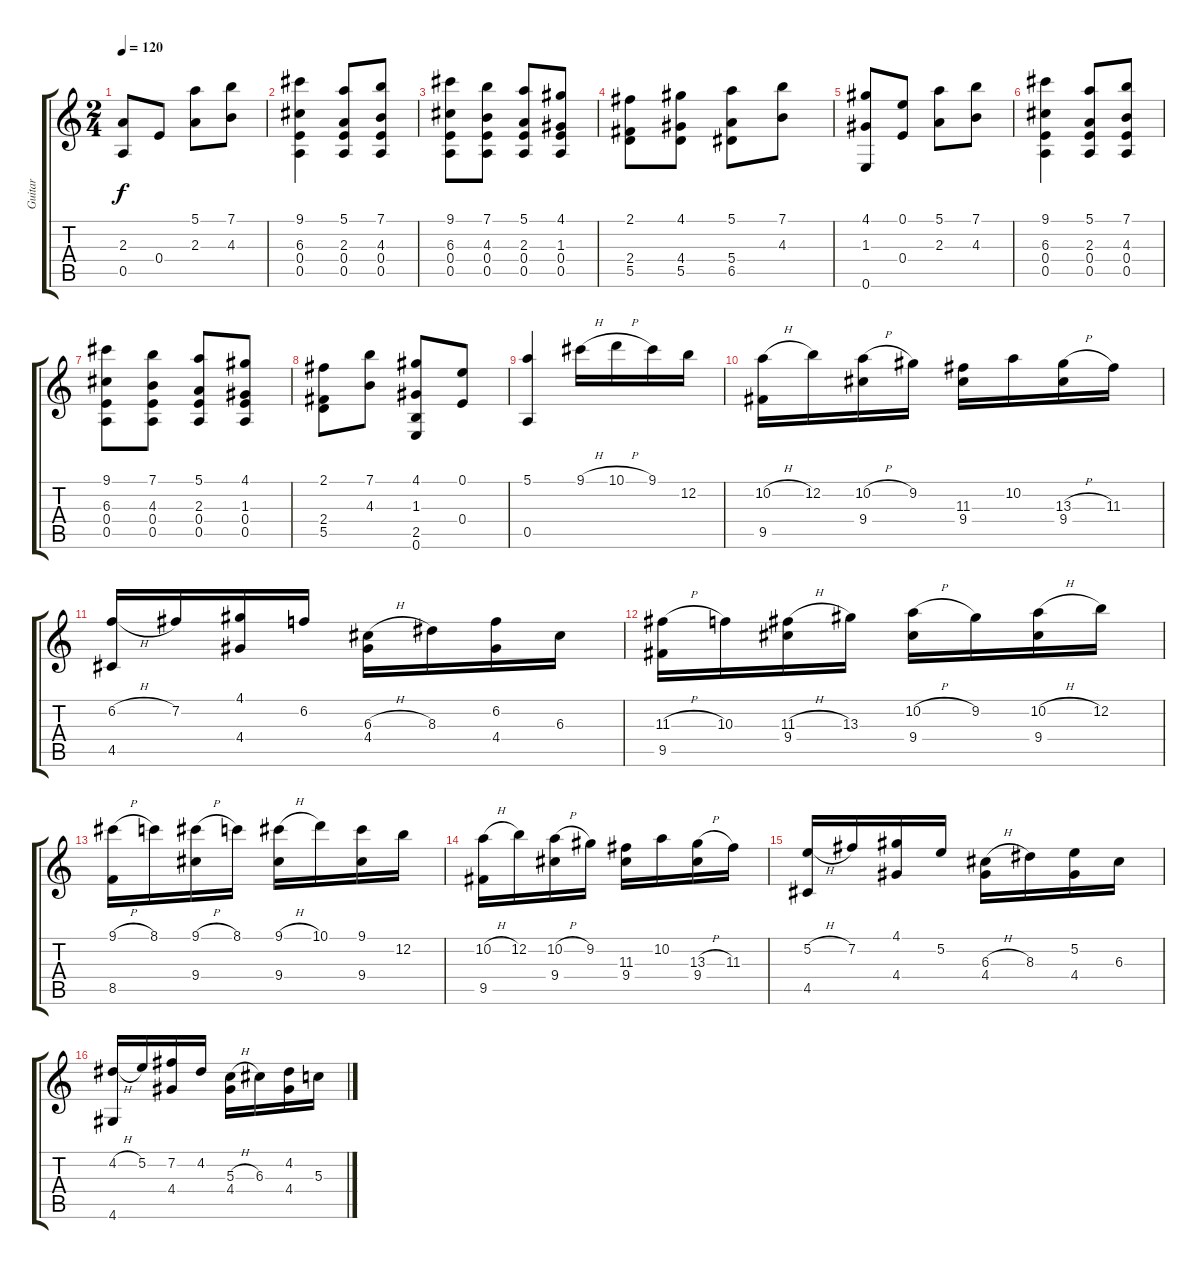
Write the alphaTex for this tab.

\track ("Guitar" "Guitar") {instrument acousticguitarnylon}
\staff {score tabs}
\tuning (E4 B3 G3 E3 A2 E2) {hide}
\ts (2 4)
\tempo 120
\clef g2
\ks c
(2.3 0.5).8{dy f} 0.4.8 (5.1 2.3).8 (7.1 4.3).8 |
(9.1 6.3 0.4 0.5).4 (5.1 2.3 0.4 0.5).8 (7.1 4.3 0.4 0.5).8 |
(9.1 6.3 0.4 0.5).8 (7.1 4.3 0.4 0.5).8 (5.1 2.3 0.4 0.5).8 (4.1 1.3 0.4 0.5).8 |
(2.1 2.4 5.5).8 (4.1 4.4 5.5).8 (5.1 5.4 6.5).8 (7.1 4.3).8 |
(4.1 1.3 0.6).8 (0.1 0.4).8 (5.1 2.3).8 (7.1 4.3).8 |
(9.1 6.3 0.4 0.5).4 (5.1 2.3 0.4 0.5).8 (7.1 4.3 0.4 0.5).8 |
(9.1 6.3 0.4 0.5).8 (7.1 4.3 0.4 0.5).8 (5.1 2.3 0.4 0.5).8 (4.1 1.3 0.4 0.5).8 |
(2.1 2.4 5.5).8 (7.1 4.3).8 (4.1 1.3 2.5 0.6).8 (0.1 0.4).8 |
(5.1 0.5).4 9.1{h}.16 10.1{h}.16 9.1.16 12.2.16 |
(10.2{h} 9.5).16 12.2.16 (10.2{h} 9.4).16 9.2.16 (11.3 9.4).16 10.2.16 (13.3{h} 9.4).16 11.3.16 |
(6.2{h} 4.5).16 7.2.16 (4.1 4.4).16 6.2.16 (6.3{h} 4.4).16 8.3.16 (6.2 4.4).16 6.3.16 |
(11.3{h} 9.5).16 10.3.16 (11.3{h} 9.4).16 13.3.16 (10.2{h} 9.4).16 9.2.16 (10.2{h} 9.4).16 12.2.16 |
(9.1{h} 8.5).16 8.1.16 (9.1{h} 9.4).16 8.1.16 (9.1{h} 9.4).16 10.1.16 (9.1 9.4).16 12.2.16 |
(10.2{h} 9.5).16 12.2.16 (10.2{h} 9.4).16 9.2.16 (11.3 9.4).16 10.2.16 (13.3{h} 9.4).16 11.3.16 |
(5.2{h} 4.5).16 7.2.16 (4.1 4.4).16 5.2.16 (6.3{h} 4.4).16 8.3.16 (5.2 4.4).16 6.3.16 |
(4.2{h} 4.6).16 5.2.16 (7.2 4.4).16 4.2.16 (5.3{h} 4.4).16 6.3.16 (4.2 4.4).16 5.3.16
